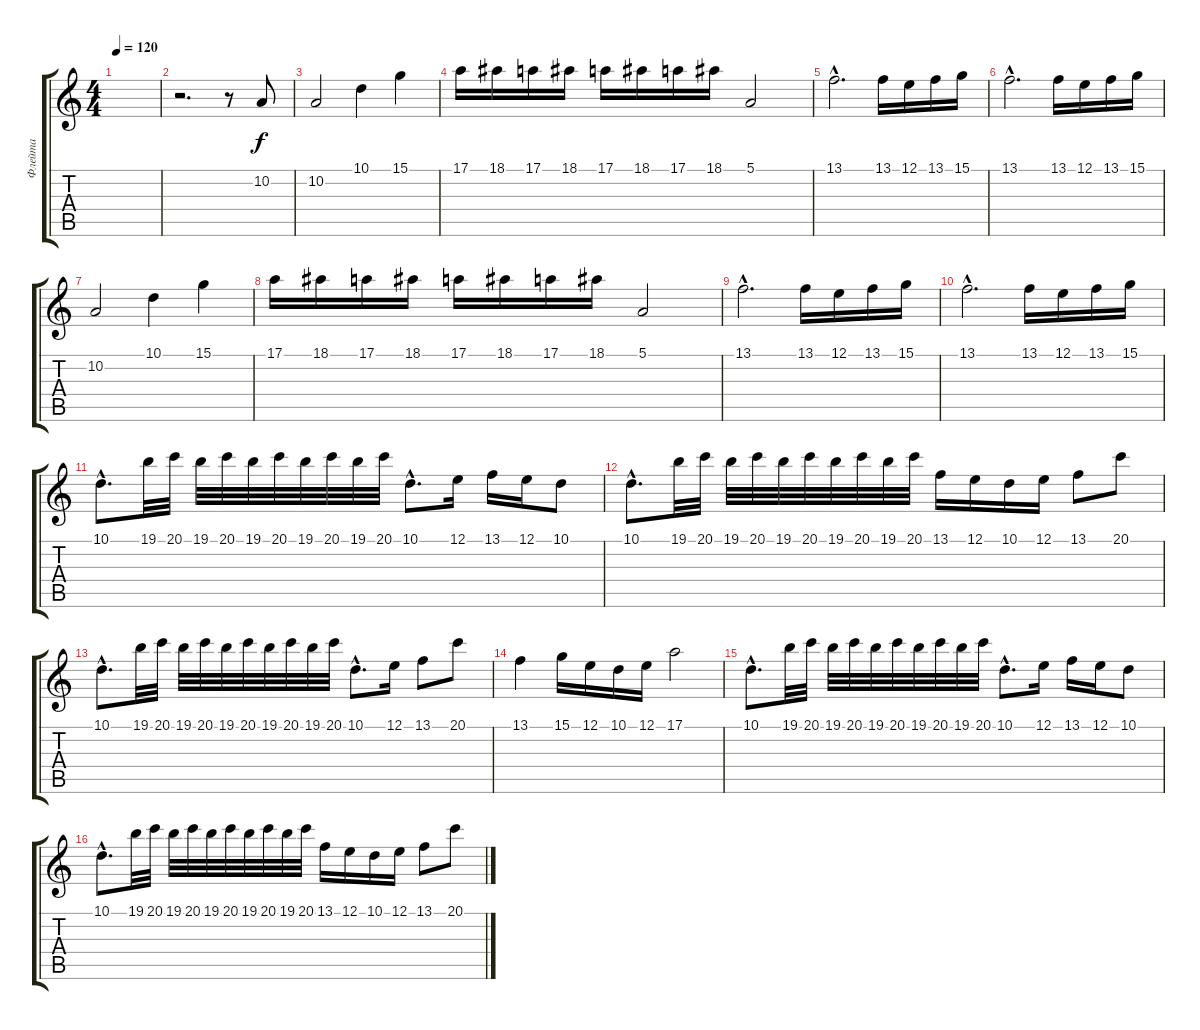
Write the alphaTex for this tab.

\track ("Флейта" "Флейта") {instrument flute}
\staff {score tabs}
\tuning (E4 B3 G3 D3 A2 E2) {hide}
\ts (4 4)
\tempo 120
\clef g2
\ks c
|
r.2{d} r.8 10.2.8 |
10.2.2 10.1.4 15.1.4 |
17.1.16 18.1.16 17.1.16 18.1.16 17.1.16 18.1.16 17.1.16 18.1.16 5.1.2 |
13.1{hac}.2{d} 13.1.16 12.1.16 13.1.16 15.1.16 |
13.1{hac}.2{d} 13.1.16 12.1.16 13.1.16 15.1.16 |
10.2.2 10.1.4 15.1.4 |
17.1.16 18.1.16 17.1.16 18.1.16 17.1.16 18.1.16 17.1.16 18.1.16 5.1.2 |
13.1{hac}.2{d} 13.1.16 12.1.16 13.1.16 15.1.16 |
13.1{hac}.2{d} 13.1.16 12.1.16 13.1.16 15.1.16 |
10.1{hac}.8{d} 19.1.32 20.1.32 19.1.32 20.1.32 19.1.32 20.1.32 19.1.32 20.1.32 19.1.32 20.1.32 10.1{hac}.8{d} 12.1.16 13.1.16 12.1.16 10.1.8 |
10.1{hac}.8{d} 19.1.32 20.1.32 19.1.32 20.1.32 19.1.32 20.1.32 19.1.32 20.1.32 19.1.32 20.1.32 13.1.16 12.1.16 10.1.16 12.1.16 13.1.8 20.1.8 |
10.1{hac}.8{d} 19.1.32 20.1.32 19.1.32 20.1.32 19.1.32 20.1.32 19.1.32 20.1.32 19.1.32 20.1.32 10.1{hac}.8{d} 12.1.16 13.1.8 20.1.8 |
13.1.4 15.1.16 12.1.16 10.1.16 12.1.16 17.1.2 |
10.1{hac}.8{d} 19.1.32 20.1.32 19.1.32 20.1.32 19.1.32 20.1.32 19.1.32 20.1.32 19.1.32 20.1.32 10.1{hac}.8{d} 12.1.16 13.1.16 12.1.16 10.1.8 |
10.1{hac}.8{d} 19.1.32 20.1.32 19.1.32 20.1.32 19.1.32 20.1.32 19.1.32 20.1.32 19.1.32 20.1.32 13.1.16 12.1.16 10.1.16 12.1.16 13.1.8 20.1.8
